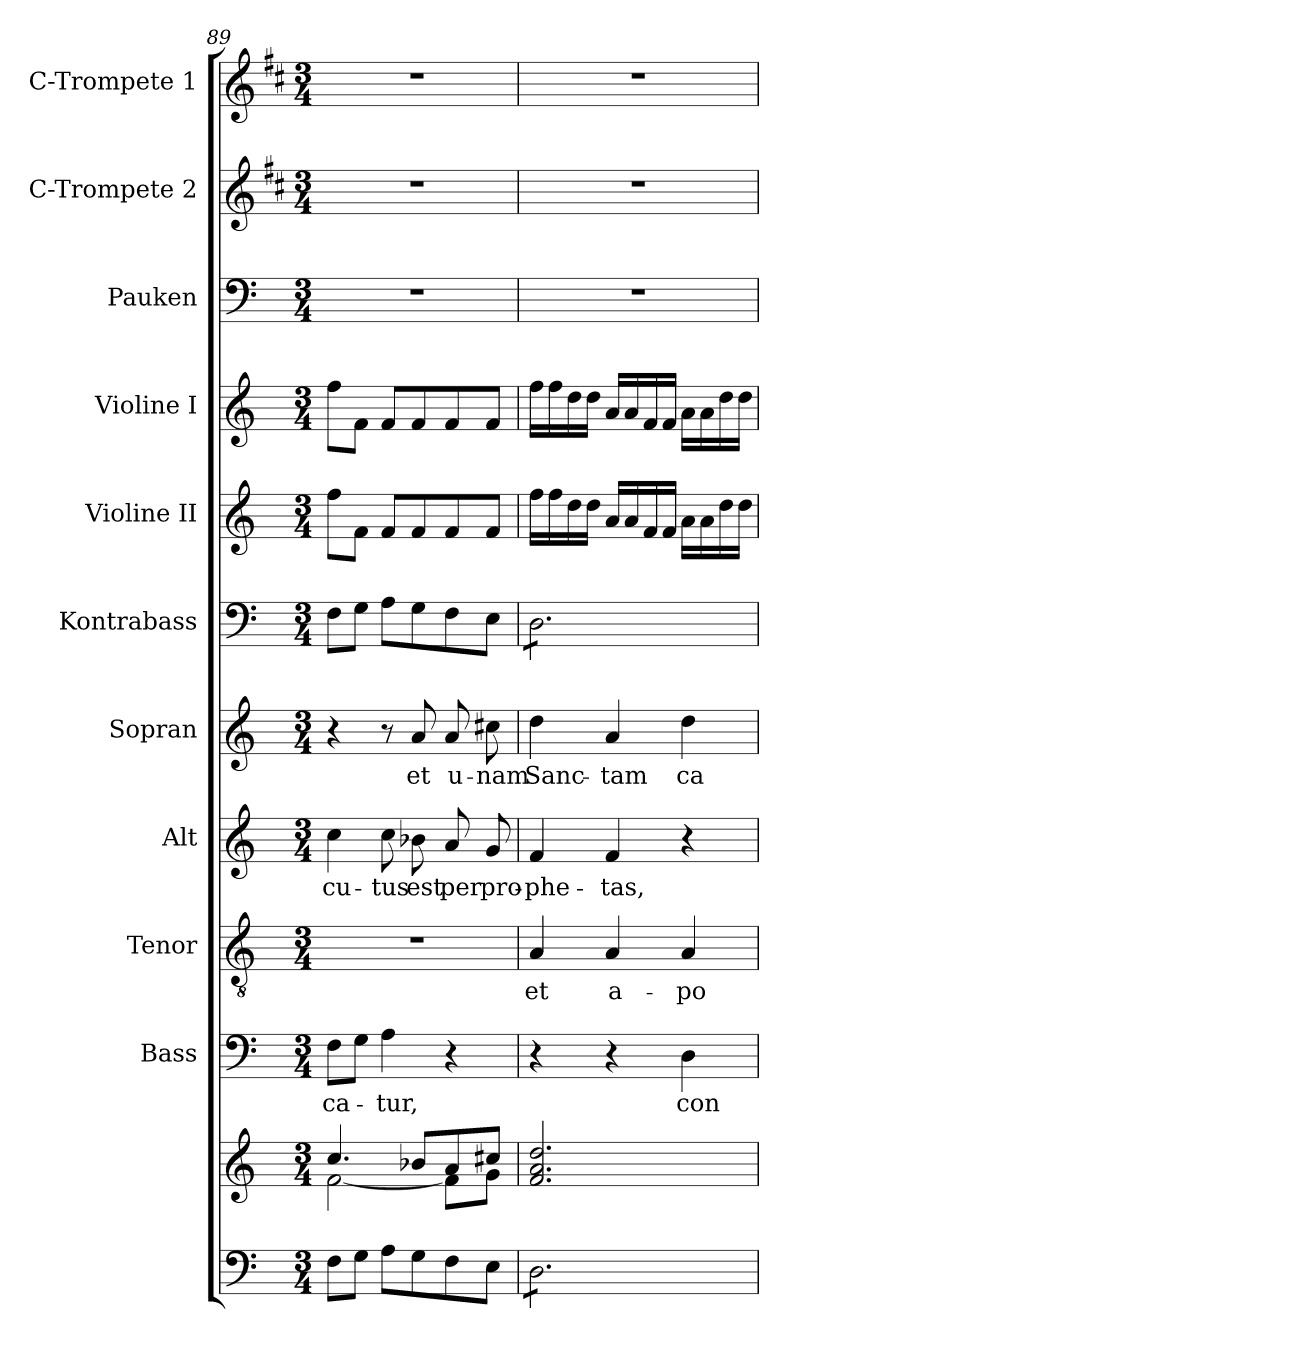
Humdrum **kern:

**kern	**kern	**kern	**text	**kern	**text	**kern	**text	**kern	**text	**kern	**kern	**kern	**kern	**kern	**kern
*part11	*part11	*part10	*part10	*part9	*part9	*part8	*part8	*part7	*part7	*part6	*part5	*part4	*part3	*part2	*part1
*staff12	*staff11	*staff10	*staff10	*staff9	*staff9	*staff8	*staff8	*staff7	*staff7	*staff6	*staff5	*staff4	*staff3	*staff2	*staff1
*	*	*I"Bass	*	*I"Tenor	*	*I"Alt	*	*I"Sopran	*	*I"Kontrabass	*I"Violine II	*I"Violine I	*I"Pauken	*I"C-Trompete 2	*I"C-Trompete 1
*	*	*I'B.	*	*I'T.	*	*I'A.	*	*I'S.	*	*I'Kb.	*I'Vl. II	*I'Vl. I	*I'Pk.	*I'C Trp. 2	*I'C Trp. 1
*clefF4	*clefG2	*clefF4	*	*clefGv2	*	*clefG2	*	*clefG2	*	*clefF4	*clefG2	*clefG2	*clefF4	*clefG2	*clefG2
*	*	*	*	*	*	*	*	*	*	*ITrd7c12	*	*	*	*ITrd1c2	*ITrd1c2
*k[]	*k[]	*k[]	*	*k[]	*	*k[]	*	*k[]	*	*k[]	*k[]	*k[]	*k[]	*k[]	*k[]
*C:	*C:	*C:	*	*C:	*	*C:	*	*C:	*	*C:	*C:	*C:	*C:	*C:	*C:
*M3/4	*M3/4	*M3/4	*	*M3/4	*	*M3/4	*	*M3/4	*	*M3/4	*M3/4	*M3/4	*M3/4	*M3/4	*M3/4
=89	=89	=89	=89	=89	=89	=89	=89	=89	=89	=89	=89	=89	=89	=89	=89
*	*^	*	*	*	*	*	*	*	*	*	*	*	*	*	*
!	!	!	!	!LO:LY:b	!	!	!	!LO:LY:b	!	!	!	!	!	!	!	!
8F\L	4.cc/	[<2f\	8F\L	-ca-	2.r	.	4cc\	-cu-	4r	.	8FF\L	8ff\L	8ff\L	2.r	2.r	2.r
8G\J	.	.	8G\J	.	.	.	.	.	.	.	8GG\J	8f\J	8f\J	.	.	.
!	!	!	!	!LO:LY:b	!	!	!	!LO:LY:b	!	!	!	!	!	!	!	!
8A\L	.	.	4A\	-tur,	.	.	8cc\	-tus	8r	.	8AA\L	8f/L	8f/L	.	.	.
!	!	!	!	!	!	!	!	!LO:LY:b	!	!LO:LY:b	!	!	!	!	!	!
8G\	8b-X/L	.	.	.	.	.	8b-X\	est	8a/	et	8GG\	8f/	8f/	.	.	.
!	!	!	!	!	!	!	!	!LO:LY:b	!	!LO:LY:b	!	!	!	!	!	!
8F\	8a/	8f\L]	4r	.	.	.	8a/	per	8a/	u-	8FF\	8f/	8f/	.	.	.
!	!	!	!	!	!	!	!	!LO:LY:b	!	!LO:LY:b	!	!	!	!	!	!
8E\J	8cc#X/J	8g\J	.	.	.	.	8g/	pro-	8cc#X\	-nam	8EE\J	8f/J	8f/J	.	.	.
!!LO:PB:g=z
=90	=90	=90	=90	=90	=90	=90	=90	=90	=90	=90	=90	=90	=90	=90	=90	=90
!	!	!	!	!	!	!LO:LY:b	!	!LO:LY:b	!	!LO:LY:b	!	!	!	!	!	!
*	*v	*v	*	*	*	*	*	*	*	*	*	*	*	*	*	*
*tremolo	*	*	*	*	*	*	*	*	*	*	*	*	*	*	*
*	*	*	*	*	*	*	*	*	*	*tremolo	*	*	*	*	*
8D\L	2.f/ 2.a/ 2.dd/	4r	.	4A/	et	4f/	-phe-	4dd\	Sanc-	8DD\L	16ff\LL	16ff\LL	2.r	2.r	2.r
.	.	.	.	.	.	.	.	.	.	.	16ff\	16ff\	.	.	.
8D\	.	.	.	.	.	.	.	.	.	8DD\	16dd\	16dd\	.	.	.
.	.	.	.	.	.	.	.	.	.	.	16dd\JJ	16dd\JJ	.	.	.
!	!	!	!	!	!LO:LY:b	!	!LO:LY:b	!	!LO:LY:b	!	!	!	!	!	!
8D\	.	4r	.	4A/	a-	4f/	-tas,	4a/	-tam	8DD\	16a/LL	16a/LL	.	.	.
.	.	.	.	.	.	.	.	.	.	.	16a/	16a/	.	.	.
8D\	.	.	.	.	.	.	.	.	.	8DD\	16f/	16f/	.	.	.
.	.	.	.	.	.	.	.	.	.	.	16f/JJ	16f/JJ	.	.	.
!	!	!	!LO:LY:b	!	!LO:LY:b	!	!	!	!LO:LY:b	!	!	!	!	!	!
8D\	.	4D\	con-	4A/	-po-	4r	.	4dd\	ca-	8DD\	16a\LL	16a\LL	.	.	.
.	.	.	.	.	.	.	.	.	.	.	16a\	16a\	.	.	.
8D\J	.	.	.	.	.	.	.	.	.	8DD\J	16dd\	16dd\	.	.	.
*	*	*	*	*	*	*	*	*	*	*Xtremolo	*	*	*	*	*
*Xtremolo	*	*	*	*	*	*	*	*	*	*	*	*	*	*	*
.	.	.	.	.	.	.	.	.	.	.	16dd\JJ	16dd\JJ	.	.	.
=	=	=	=	=	=	=	=	=	=	=	=	=	=	=	=
*-	*-	*-	*-	*-	*-	*-	*-	*-	*-	*-	*-	*-	*-	*-	*-
